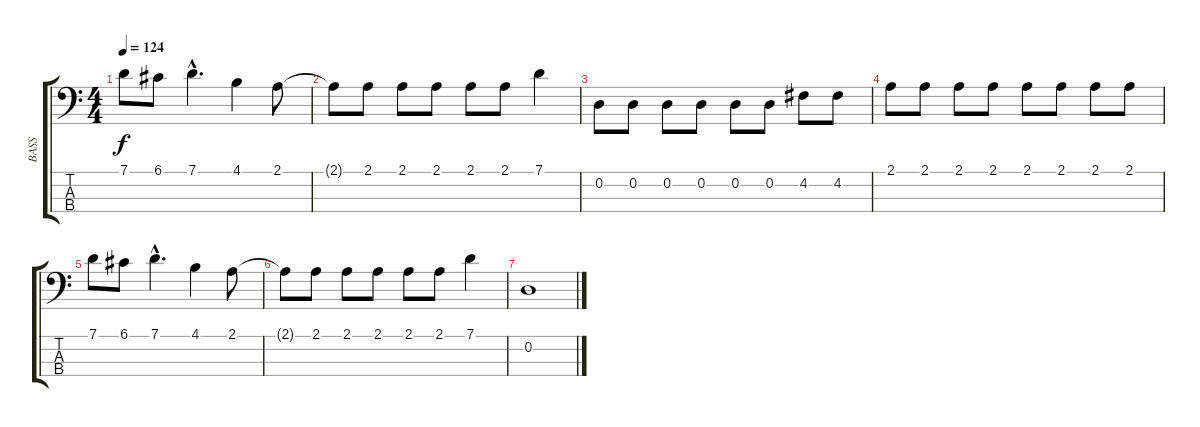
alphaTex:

\track ("BASS" "BASS") {instrument acousticbass}
\staff {score tabs}
\tuning (G2 D2 A1 E1) {hide}
\ts (4 4)
\tempo 124
\clef f4
\ks c
7.1.8{dy f} 6.1.8 7.1{hac}.4{d} 4.1.4 2.1.8 |
2.1{t}.8 2.1.8 2.1.8 2.1.8 2.1.8 2.1.8 7.1.4 |
0.2.8 0.2.8 0.2.8 0.2.8 0.2.8 0.2.8 4.2.8 4.2.8 |
2.1.8 2.1.8 2.1.8 2.1.8 2.1.8 2.1.8 2.1.8 2.1.8 |
7.1.8 6.1.8 7.1{hac}.4{d} 4.1.4 2.1.8 |
2.1{t}.8 2.1.8 2.1.8 2.1.8 2.1.8 2.1.8 7.1.4 |
0.2.1
